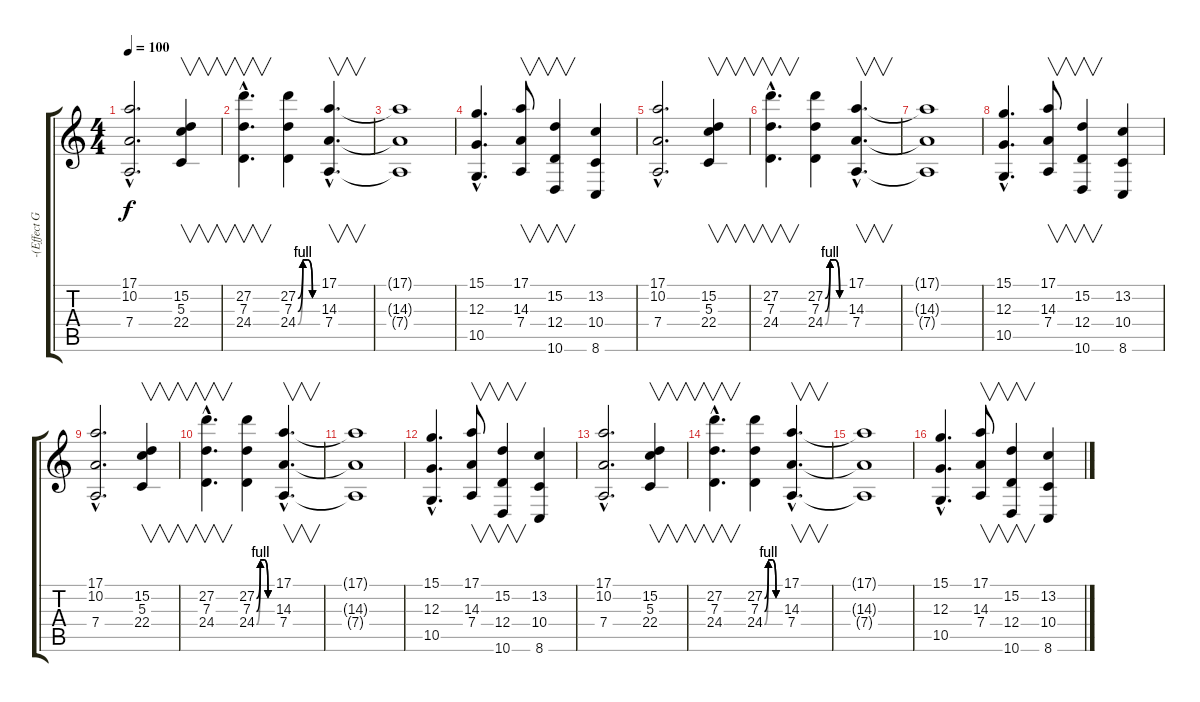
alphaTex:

\track ("-(Effect Guitar 2)-" "-(Effect G") {instrument lead1square}
\staff {score tabs}
\tuning (E4 B3 G3 D3 A2 E2) {hide}
\ts (4 4)
\tempo 100
\clef g2
\ks c
(17.1{hac} 10.2{hac} 7.4{hac}).2{d dy f} (15.2 5.3 22.4).4{v} |
(27.2{hac} 7.3{hac} 24.4{hac}).4{v d} (27.2{be (custom 0 0 15 4 30 4 45 0 60 0)} 7.3{be (custom 0 0 15 4 30 4 45 0 60 0)} 24.4{be (custom 0 0 15 4 30 4 45 0 60 0)}).4 (17.1{hac} 14.3{hac} 7.4{hac}).4{v d} |
(17.1{t} 14.3{t} 7.4{t}).1 |
(15.1{hac} 12.3{hac} 10.5{hac}).4{d} (17.1 14.3 7.4).8{v} (15.2 12.4 10.6).4{v} (13.2 10.4 8.6).4 |
(17.1{hac} 10.2{hac} 7.4{hac}).2{d} (15.2 5.3 22.4).4{v} |
(27.2{hac} 7.3{hac} 24.4{hac}).4{v d} (27.2{be (custom 0 0 15 4 30 4 45 0 60 0)} 7.3{be (custom 0 0 15 4 30 4 45 0 60 0)} 24.4{be (custom 0 0 15 4 30 4 45 0 60 0)}).4 (17.1{hac} 14.3{hac} 7.4{hac}).4{v d} |
(17.1{t} 14.3{t} 7.4{t}).1 |
(15.1{hac} 12.3{hac} 10.5{hac}).4{d} (17.1 14.3 7.4).8{v} (15.2 12.4 10.6).4{v} (13.2 10.4 8.6).4 |
(17.1{hac} 10.2{hac} 7.4{hac}).2{d} (15.2 5.3 22.4).4{v} |
(27.2{hac} 7.3{hac} 24.4{hac}).4{v d} (27.2{be (custom 0 0 15 4 30 4 45 0 60 0)} 7.3{be (custom 0 0 15 4 30 4 45 0 60 0)} 24.4{be (custom 0 0 15 4 30 4 45 0 60 0)}).4 (17.1{hac} 14.3{hac} 7.4{hac}).4{v d} |
(17.1{t} 14.3{t} 7.4{t}).1 |
(15.1{hac} 12.3{hac} 10.5{hac}).4{d} (17.1 14.3 7.4).8{v} (15.2 12.4 10.6).4{v} (13.2 10.4 8.6).4 |
(17.1{hac} 10.2{hac} 7.4{hac}).2{d volume 5} (15.2 5.3 22.4).4{v} |
(27.2{hac} 7.3{hac} 24.4{hac}).4{v d} (27.2{be (custom 0 0 15 4 30 4 45 0 60 0)} 7.3{be (custom 0 0 15 4 30 4 45 0 60 0)} 24.4{be (custom 0 0 15 4 30 4 45 0 60 0)}).4 (17.1{hac} 14.3{hac} 7.4{hac}).4{v d} |
(17.1{t} 14.3{t} 7.4{t}).1{volume 0} |
(15.1{hac} 12.3{hac} 10.5{hac}).4{d} (17.1 14.3 7.4).8{v} (15.2 12.4 10.6).4{v} (13.2 10.4 8.6).4
